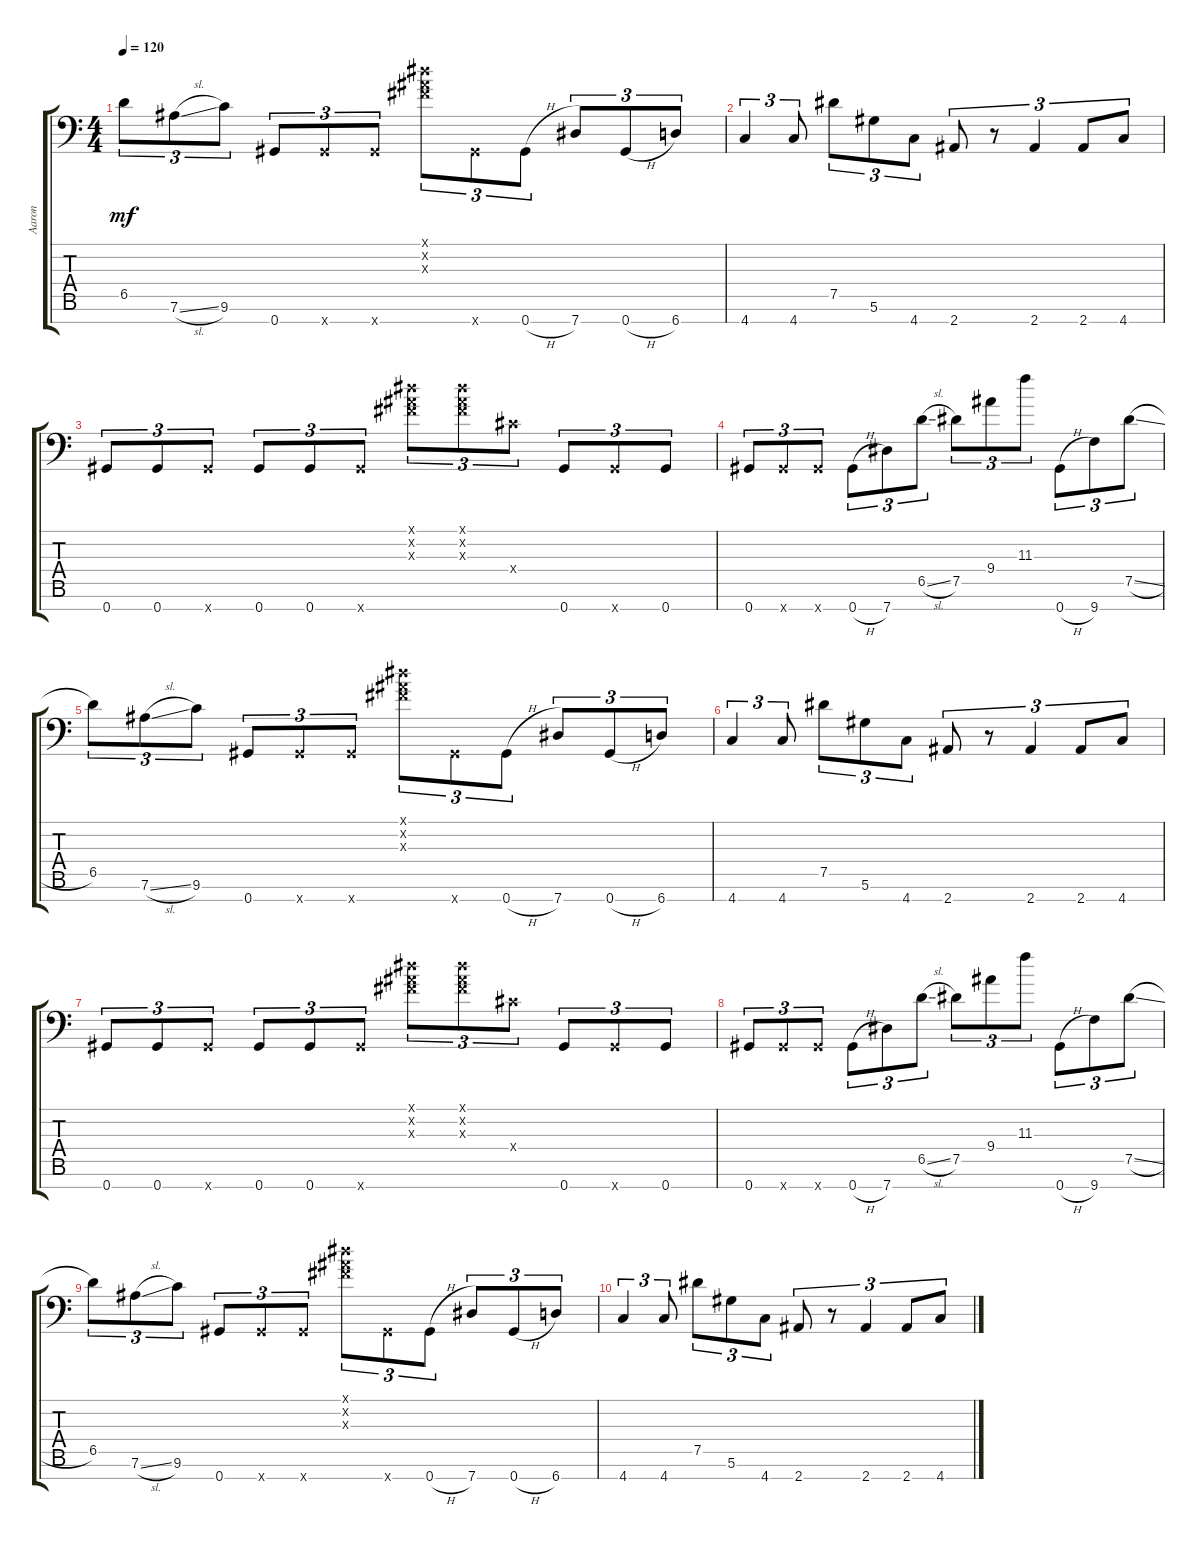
\track ("Aaron" "Aaron") {instrument distortionguitar}
\staff {score tabs}
\tuning (Eb4 Bb3 Gb3 Db3 Ab2 Eb2 Ab1) {hide}
\ts (4 4)
\tempo 120
\clef f4
\ks c
6.5.8{tu (3 2) dy mf} 7.6{sl}.8{tu (3 2)} 9.6.8{tu (3 2)} 0.7.8{tu (3 2)} 0.7{x}.8{tu (3 2)} 0.7{x}.8{tu (3 2)} (0.1{x} 0.2{x} 0.3{x}).8{tu (3 2)} 0.7{x}.8{tu (3 2)} 0.7{h}.8{tu (3 2)} 7.7.8{tu (3 2)} 0.7{h}.8{tu (3 2)} 6.7.8{tu (3 2)} |
4.7.4{tu (3 2)} 4.7.8{tu (3 2)} 7.5.8{tu (3 2)} 5.6.8{tu (3 2)} 4.7.8{tu (3 2)} 2.7.8{tu (3 2)} r.8{tu (3 2)} 2.7.4{tu (3 2)} 2.7.8{tu (3 2)} 4.7.8{tu (3 2)} |
0.7.8{tu (3 2)} 0.7.8{tu (3 2)} 0.7{x}.8{tu (3 2)} 0.7.8{tu (3 2)} 0.7.8{tu (3 2)} 0.7{x}.8{tu (3 2)} (0.1{x} 0.2{x} 0.3{x}).8{tu (3 2)} (0.1{x} 0.2{x} 0.3{x}).8{tu (3 2)} 0.4{x}.8{tu (3 2)} 0.7.8{tu (3 2)} 0.7{x}.8{tu (3 2)} 0.7.8{tu (3 2)} |
0.7.8{tu (3 2)} 0.7{x}.8{tu (3 2)} 0.7{x}.8{tu (3 2)} 0.7{h}.8{tu (3 2)} 7.7.8{tu (3 2)} 6.5{sl}.8{tu (3 2)} 7.5.8{tu (3 2)} 9.4.8{tu (3 2)} 11.3.8{tu (3 2)} 0.7{h}.8{tu (3 2)} 9.7.8{tu (3 2)} 7.5{sl}.8{tu (3 2)} |
6.5.8{tu (3 2)} 7.6{sl}.8{tu (3 2)} 9.6.8{tu (3 2)} 0.7.8{tu (3 2)} 0.7{x}.8{tu (3 2)} 0.7{x}.8{tu (3 2)} (0.1{x} 0.2{x} 0.3{x}).8{tu (3 2)} 0.7{x}.8{tu (3 2)} 0.7{h}.8{tu (3 2)} 7.7.8{tu (3 2)} 0.7{h}.8{tu (3 2)} 6.7.8{tu (3 2)} |
4.7.4{tu (3 2)} 4.7.8{tu (3 2)} 7.5.8{tu (3 2)} 5.6.8{tu (3 2)} 4.7.8{tu (3 2)} 2.7.8{tu (3 2)} r.8{tu (3 2)} 2.7.4{tu (3 2)} 2.7.8{tu (3 2)} 4.7.8{tu (3 2)} |
0.7.8{tu (3 2)} 0.7.8{tu (3 2)} 0.7{x}.8{tu (3 2)} 0.7.8{tu (3 2)} 0.7.8{tu (3 2)} 0.7{x}.8{tu (3 2)} (0.1{x} 0.2{x} 0.3{x}).8{tu (3 2)} (0.1{x} 0.2{x} 0.3{x}).8{tu (3 2)} 0.4{x}.8{tu (3 2)} 0.7.8{tu (3 2)} 0.7{x}.8{tu (3 2)} 0.7.8{tu (3 2)} |
0.7.8{tu (3 2)} 0.7{x}.8{tu (3 2)} 0.7{x}.8{tu (3 2)} 0.7{h}.8{tu (3 2)} 7.7.8{tu (3 2)} 6.5{sl}.8{tu (3 2)} 7.5.8{tu (3 2)} 9.4.8{tu (3 2)} 11.3.8{tu (3 2)} 0.7{h}.8{tu (3 2)} 9.7.8{tu (3 2)} 7.5{sl}.8{tu (3 2)} |
6.5.8{tu (3 2)} 7.6{sl}.8{tu (3 2)} 9.6.8{tu (3 2)} 0.7.8{tu (3 2)} 0.7{x}.8{tu (3 2)} 0.7{x}.8{tu (3 2)} (0.1{x} 0.2{x} 0.3{x}).8{tu (3 2)} 0.7{x}.8{tu (3 2)} 0.7{h}.8{tu (3 2)} 7.7.8{tu (3 2)} 0.7{h}.8{tu (3 2)} 6.7.8{tu (3 2)} |
4.7.4{tu (3 2)} 4.7.8{tu (3 2)} 7.5.8{tu (3 2)} 5.6.8{tu (3 2)} 4.7.8{tu (3 2)} 2.7.8{tu (3 2)} r.8{tu (3 2)} 2.7.4{tu (3 2)} 2.7.8{tu (3 2)} 4.7.8{tu (3 2)}
